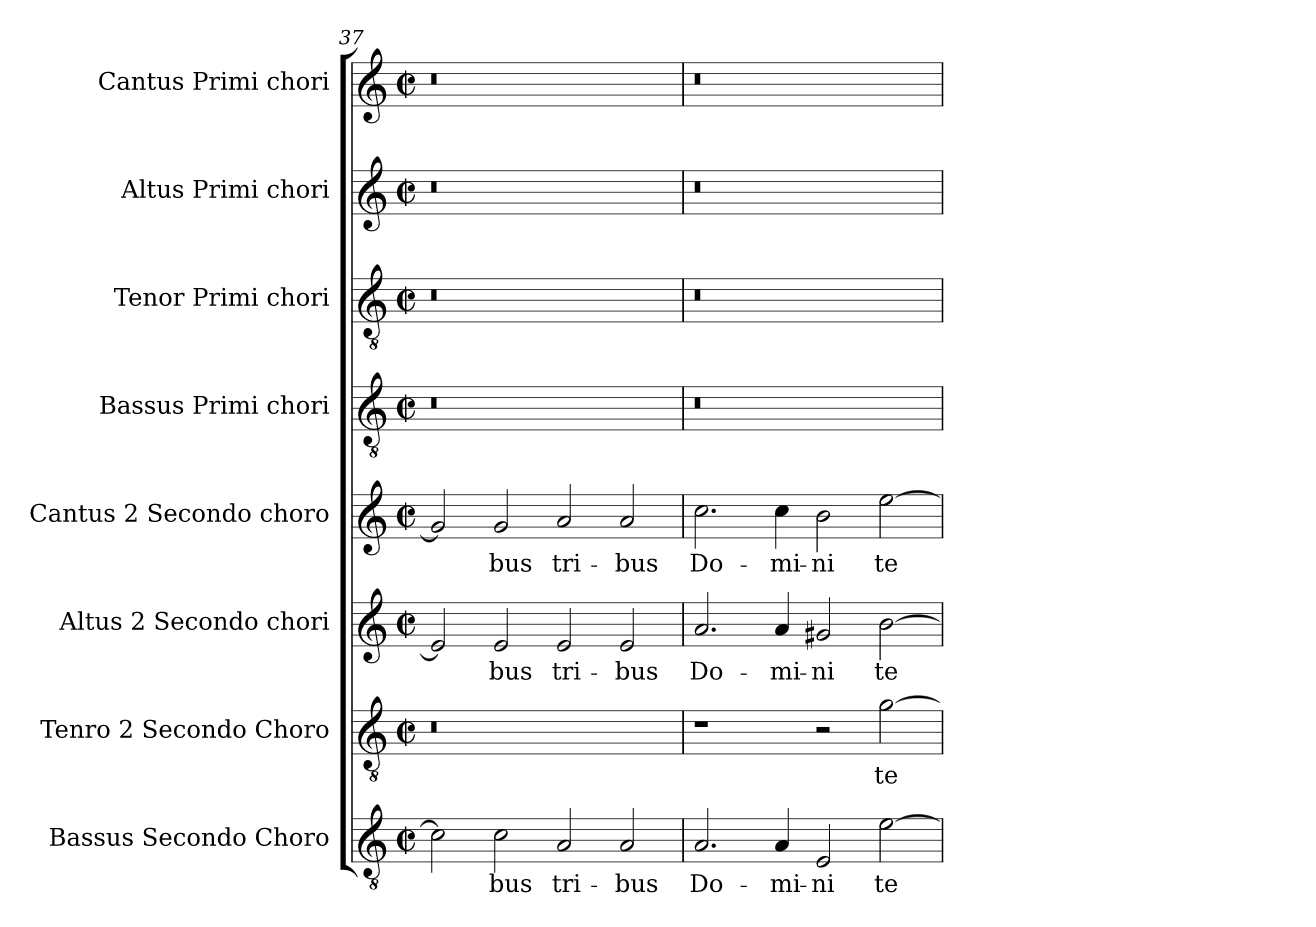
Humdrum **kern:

**kern	**text	**kern	**text	**kern	**text	**kern	**text	**kern	**kern	**kern	**kern
*part8	*part8	*part7	*part7	*part6	*part6	*part5	*part5	*part4	*part3	*part2	*part1
*staff8	*staff8	*staff7	*staff7	*staff6	*staff6	*staff5	*staff5	*staff4	*staff3	*staff2	*staff1
*I"Bassus  Secondo Choro	*	*I"Tenro 2  Secondo Choro	*	*I"Altus 2  Secondo chori	*	*I"Cantus 2  Secondo choro	*	*I"Bassus  Primi chori	*I"Tenor  Primi chori	*I"Altus  Primi chori	*I"Cantus  Primi chori
*I'Ch	*	*I'Ch	*	*I'Ch	*	*I'Ch	*	*I'Ch	*I'Ch	*I'Ch	*I'Ch
*clefGv2	*	*clefGv2	*	*clefG2	*	*clefG2	*	*clefGv2	*clefGv2	*clefG2	*clefG2
*	*	*	*	*	*	*	*	*	*	*k[]	*
*	*	*	*	*	*	*	*	*	*	*C:	*
*M2/2	*	*M2/2	*	*M2/2	*	*M2/2	*	*M2/2	*M2/2	*M2/2	*M2/2
*met(c|)	*	*met(c|)	*	*met(c|)	*	*met(c|)	*	*met(c|)	*met(c|)	*met(c|)	*met(c|)
=37	=37	=37	=37	=37	=37	=37	=37	=37	=37	=37	=37
2c\]	.	0r	.	2e/]	.	2g/]	.	0r	0r	0r	0r
!	!LO:LY:b:cj	!	!	!	!LO:LY:b:cj	!	!LO:LY:b:cj	!	!	!	!
2c\	-bus	.	.	2e/	-bus	2g/	-bus	.	.	.	.
!	!LO:LY:b:cj	!	!	!	!LO:LY:b:cj	!	!LO:LY:b:cj	!	!	!	!
2A/	tri-	.	.	2e/	tri-	2a/	tri-	.	.	.	.
!	!LO:LY:b:cj	!	!	!	!LO:LY:b:cj	!	!LO:LY:b:cj	!	!	!	!
2A/	-bus	.	.	2e/	-bus	2a/	-bus	.	.	.	.
=38	=38	=38	=38	=38	=38	=38	=38	=38	=38	=38	=38
!	!LO:LY:b:cj	!	!	!	!LO:LY:b:cj	!	!LO:LY:b:cj	!	!	!	!
2.A/	Do-	1r	.	2.a/	Do-	2.cc\	Do-	0r	0r	0r	0r
!	!LO:LY:b:cj	!	!	!	!LO:LY:b:cj	!	!LO:LY:b:cj	!	!	!	!
4A/	-mi-	.	.	4a/	-mi-	4cc\	-mi-	.	.	.	.
!	!LO:LY:b:cj	!	!	!	!LO:LY:b:cj	!	!LO:LY:b:cj	!	!	!	!
2E/	-ni	2r	.	2g#X/	-ni	2b\	-ni	.	.	.	.
!	!LO:LY:b:cj	!	!LO:LY:b:cj	!	!LO:LY:b:cj	!	!LO:LY:b:cj	!	!	!	!
[>2e\	te-	[>2g\	te-	[>2b\	te-	[>2ee\	te-	.	.	.	.
=	=	=	=	=	=	=	=	=	=	=	=
*-	*-	*-	*-	*-	*-	*-	*-	*-	*-	*-	*-
